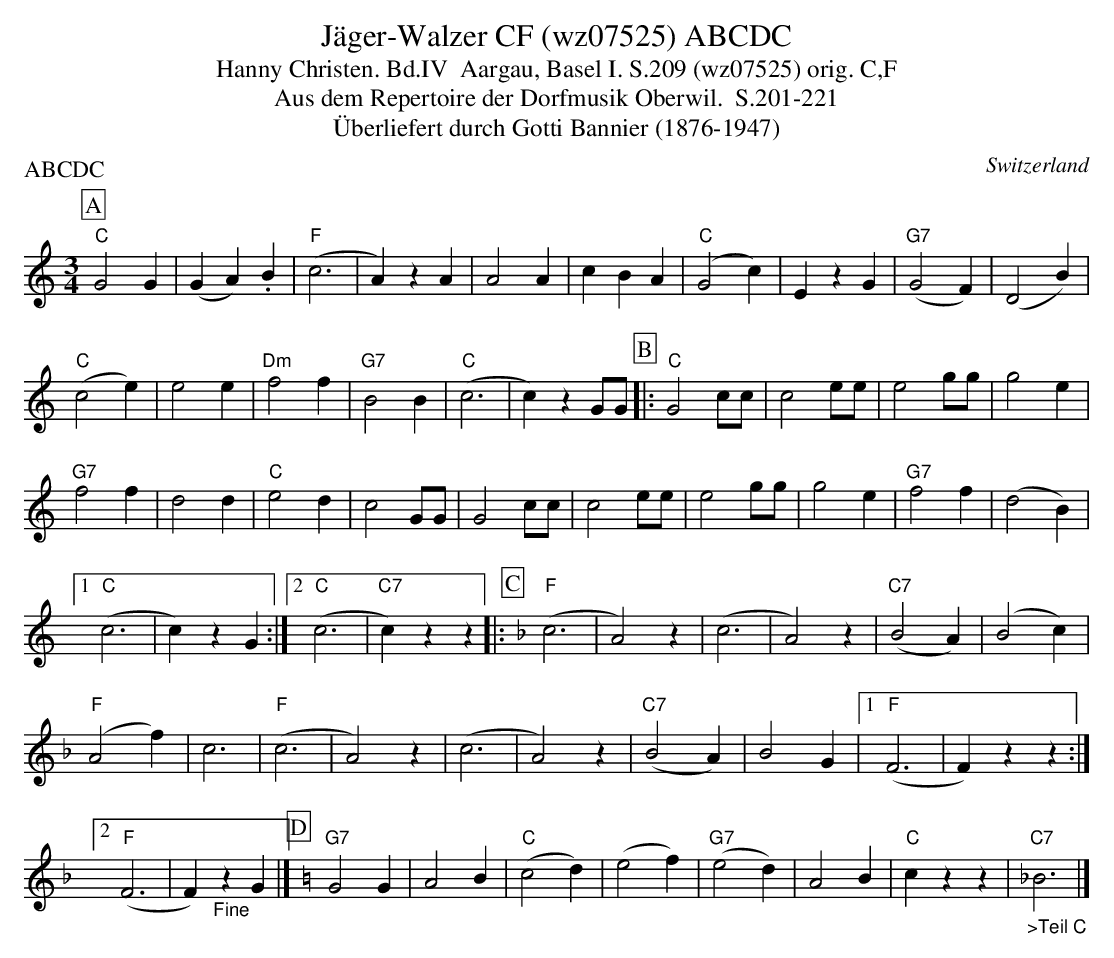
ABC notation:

X:1
T:Jäger-Walzer CF (wz07525) ABCDC
T:Hanny Christen. Bd.IV  Aargau, Basel I. S.209 (wz07525) orig. C,F
T: Aus dem Repertoire der Dorfmusik Oberwil.  S.201-221
T:Überliefert durch Gotti Bannier (1876-1947)
P:ABCDC
M:3/4
L:1/4
O:Switzerland
K:C major
[P:A] "C"G2G | (GA).B | ("F"c3 | A)zA | A2A | cBA | ("C"G2c) | EzG | ("G7"G2F) | (D2B) |
("C"c2e) | e2e | "Dm"f2f | "G7"B2B | ("C"c3 | c)zG/G/ [P:B] |: "C"G2c/c/ | c2e/e/ | e2g/g/ | g2e |
"G7"f2f | d2d | "C"e2d | c2G/G/ | G2c/c/ | c2e/e/ | e2g/g/ | g2e | "G7"f2f | (d2B)  |1
("C"c3 | c)zG :|2 ("C"c3 | "C7"c)zz |: [P:C] [K:F]  ("F"c3 | A2)z | (c3 | A2)z | ("C7"B2A) | (B2c) |
("F"A2f) | c3 | ("F"c3 | A2)z | (c3 | A2)z | ("C7"B2A) | B2G |1 ("F"F3 | F)zz :|2
("F"F3 | F)"_Fine"zG |] [P:D] [K:C] "G7"G2G | A2B | ("C"c2d) | (e2f) | ("G7"e2d) | A2B | "C"czz | "_>Teil C""C7"_B3 |]
